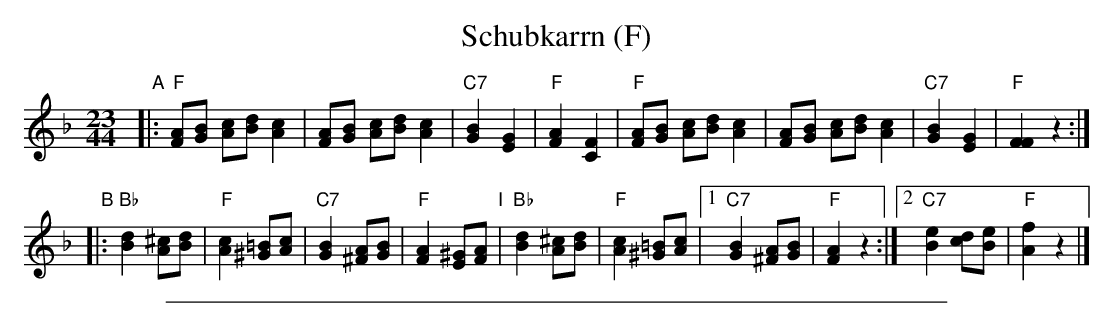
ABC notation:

X:1
T: Schubkarrn (F)
M: 23/44
L: 1/8
K: F
"A"\
|: "F"[AF][BG] [cA][dB] [c2A2] | [AF][BG] [cA][dB] [c2A2] \
| "C7"[B2G2] [G2E2] | "F"[A2F2] [F2C2] \
|  "F"[AF][BG] [cA][dB] [c2A2] | [AF][BG] [cA][dB] [c2A2] \
| "C7"[B2G2] [G2E2] |  "F"[F2F2] z2 :|
"B"\
|:"Bb"[d2B2] [^cA][dB] | "F"[c2A2] [=B^G][cA] \
| "C7"[B2G2] [A^F][BG] | "F"[A2F2] [^GE][AF] \
"I"\
| "Bb"[d2B2] [^cA][dB] | "F"[c2A2] [=B^G][cA] \
|1 "C7"[B2G2] [A^F][BG] | "F"[A2F2] z2 \
:|2  "C7"[e2B2] [dc][eB] | "F"[f2A2] z2 |]
